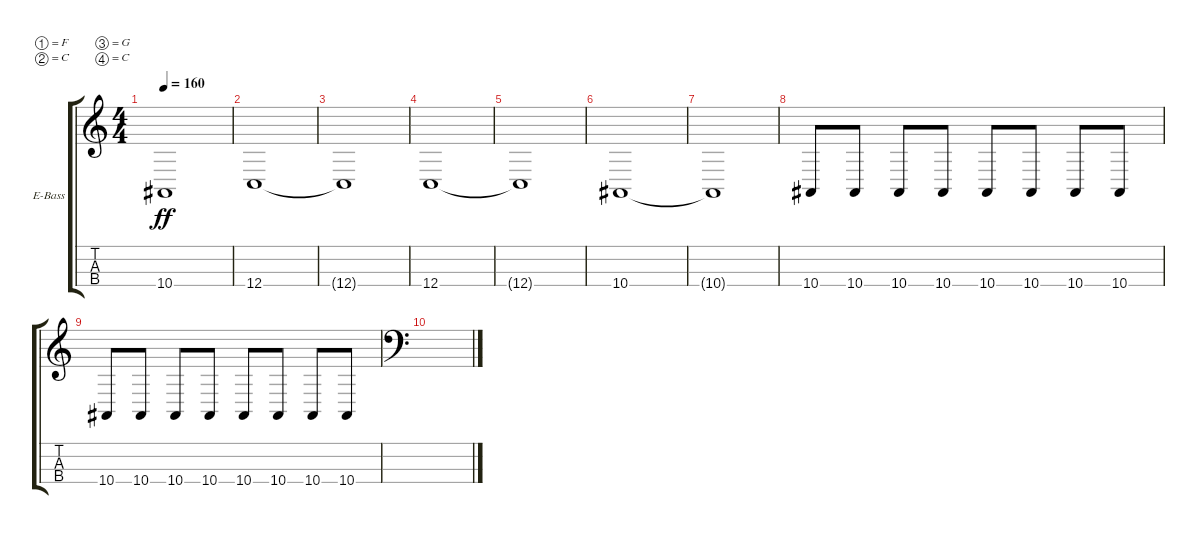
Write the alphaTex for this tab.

\defaultSystemsLayout 4
\bracketExtendMode groupsimilarinstruments
\firstSystemTrackNameOrientation horizontal
\otherSystemsTrackNameOrientation horizontal
\track ("Bass" "E-Bass") {instrument electricbassfinger}
\staff {score tabs}
\tuning (F2 C2 G1 C1)
\ts (4 4)
\tempo 160
\clef g2
\ks c
10.4{t}.1{dy ff} |
12.4.1 |
12.4{t}.1 |
12.4.1 |
12.4{t}.1 |
10.4.1 |
10.4{t}.1 |
10.4.8 10.4.8 10.4.8 10.4.8 10.4.8 10.4.8 10.4.8 10.4.8 |
10.4.8 10.4.8 10.4.8 10.4.8 10.4.8 10.4.8 10.4.8 10.4.8 |
\clef f4
